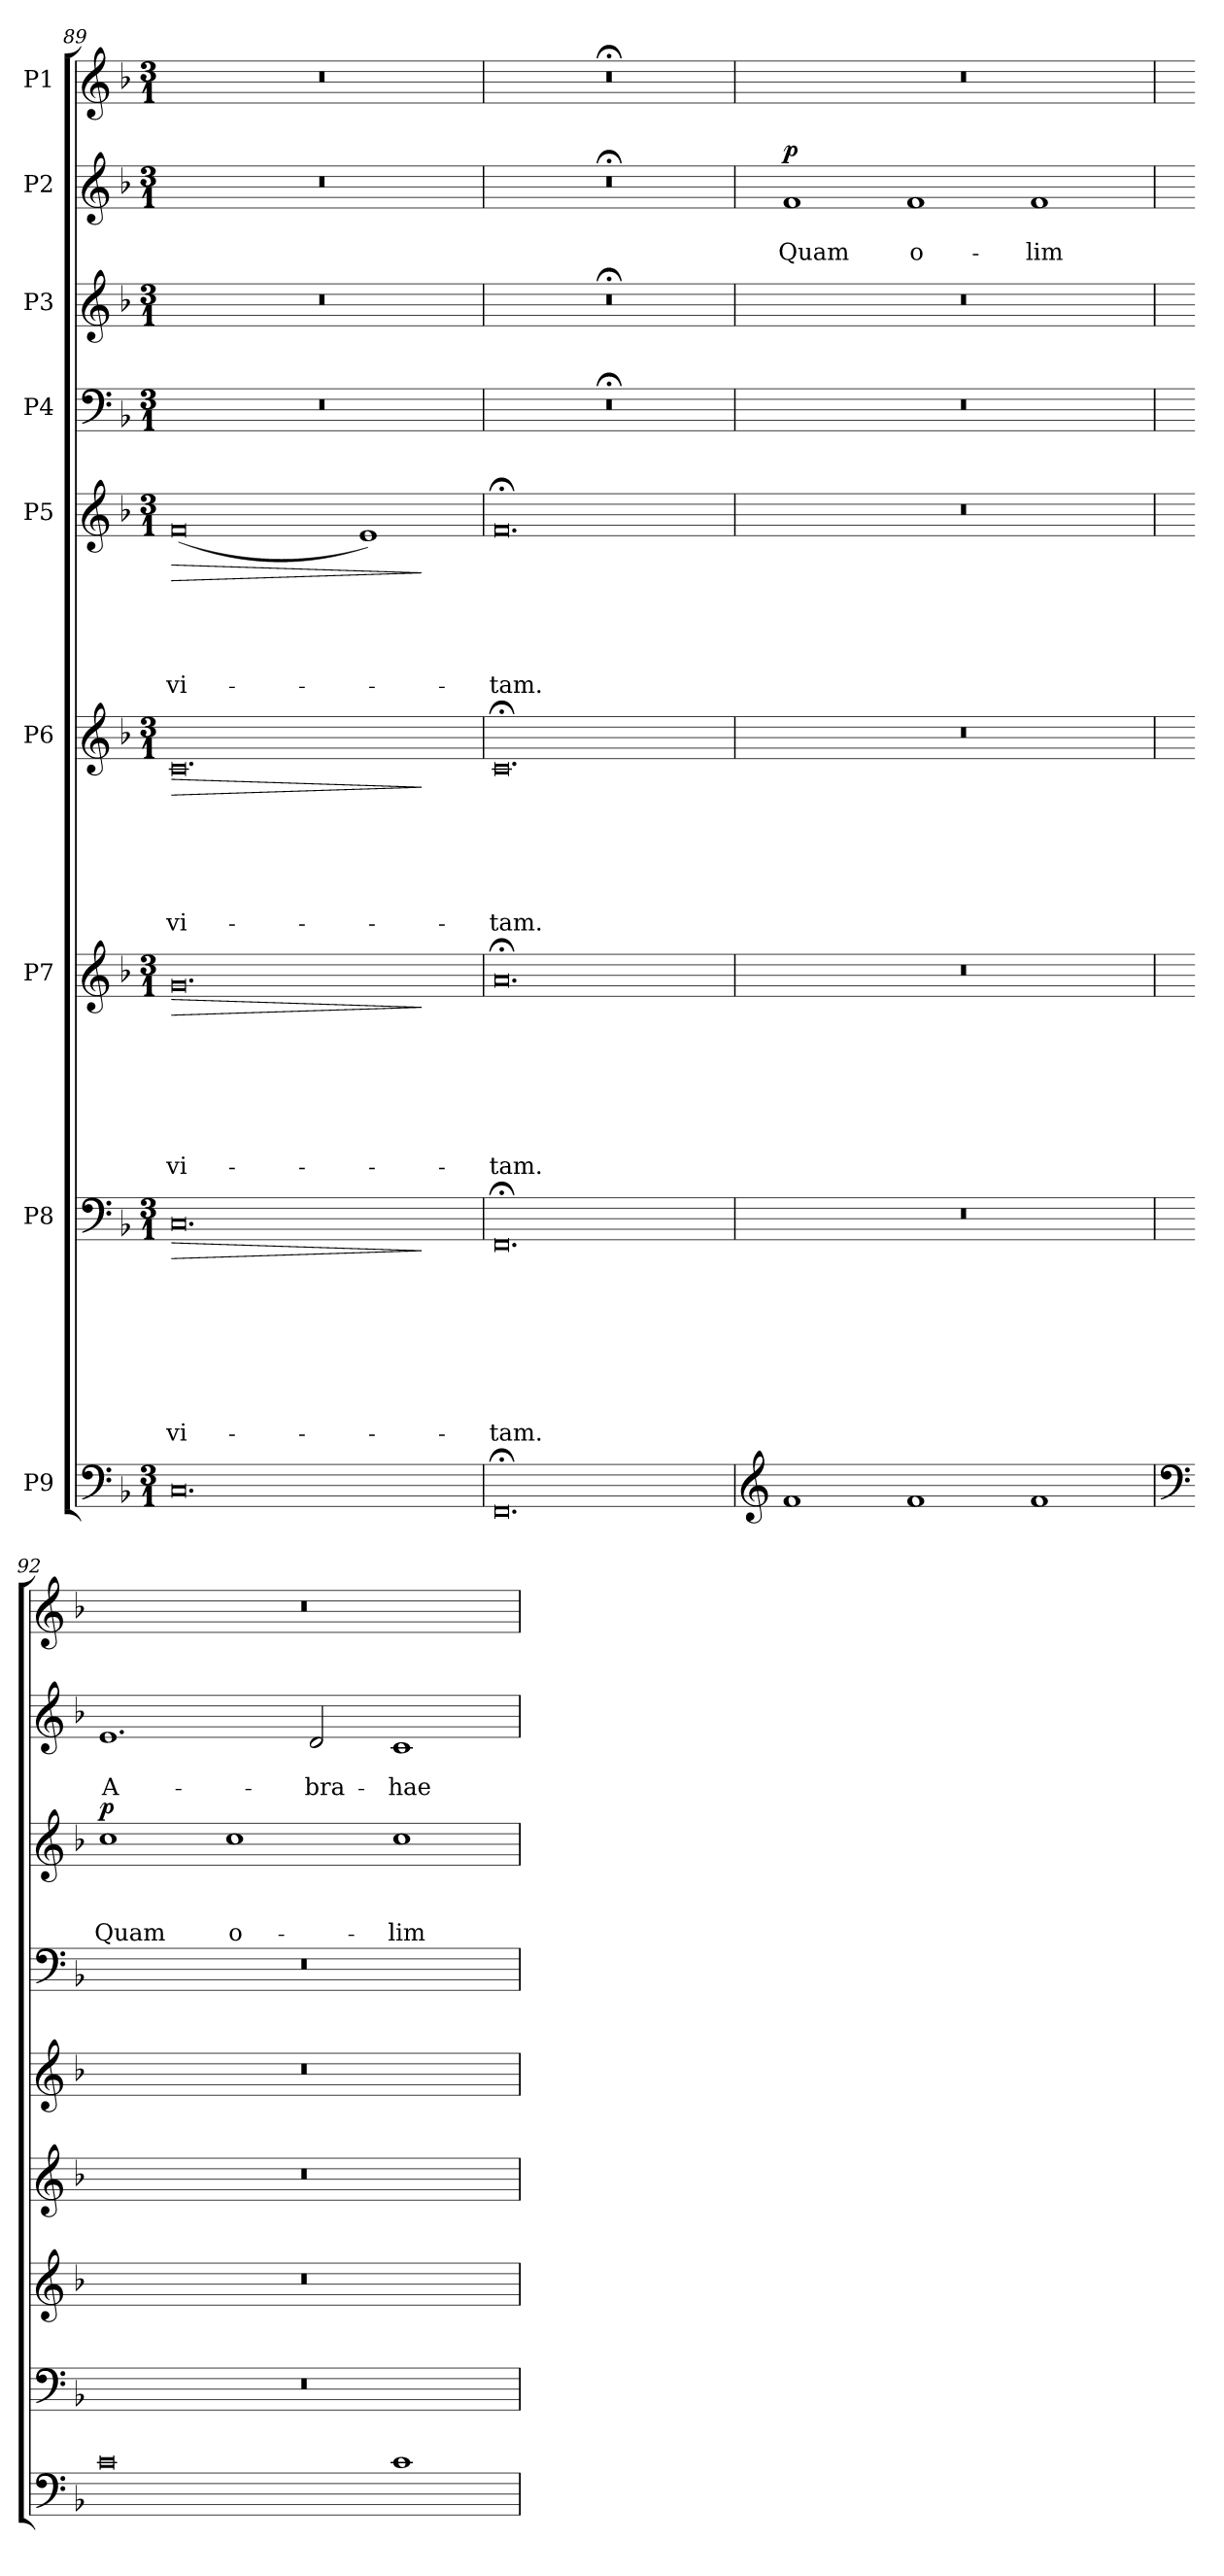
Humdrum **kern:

**kern	**kern	**text	**text	**text	**text	**text	**text	**text	**text	**dynam	**kern	**text	**text	**text	**text	**text	**text	**text	**dynam	**kern	**text	**text	**text	**text	**text	**text	**dynam	**kern	**text	**text	**text	**text	**text	**dynam	**kern	**kern	**text	**text	**text	**dynam	**kern	**text	**text	**dynam	**kern
*part9	*part8	*part8	*part8	*part8	*part8	*part8	*part8	*part8	*part8	*part8	*part7	*part7	*part7	*part7	*part7	*part7	*part7	*part7	*part7	*part6	*part6	*part6	*part6	*part6	*part6	*part6	*part6	*part5	*part5	*part5	*part5	*part5	*part5	*part5	*part4	*part3	*part3	*part3	*part3	*part3	*part2	*part2	*part2	*part2	*part1
*staff9	*staff8	*staff8	*staff8	*staff8	*staff8	*staff8	*staff8	*staff8	*staff8	*staff8	*staff7	*staff7	*staff7	*staff7	*staff7	*staff7	*staff7	*staff7	*staff7	*staff6	*staff6	*staff6	*staff6	*staff6	*staff6	*staff6	*staff6	*staff5	*staff5	*staff5	*staff5	*staff5	*staff5	*staff5	*staff4	*staff3	*staff3	*staff3	*staff3	*staff3	*staff2	*staff2	*staff2	*staff2	*staff1
*I"P9	*I"P8	*	*	*	*	*	*	*	*	*	*I"P7	*	*	*	*	*	*	*	*	*I"P6	*	*	*	*	*	*	*	*I"P5	*	*	*	*	*	*	*I"P4	*I"P3	*	*	*	*	*I"P2	*	*	*	*I"P1
*clefF4	*clefF4	*	*	*	*	*	*	*	*	*	*clefG2	*	*	*	*	*	*	*	*	*clefG2	*	*	*	*	*	*	*	*clefG2	*	*	*	*	*	*	*clefF4	*clefG2	*	*	*	*	*clefG2	*	*	*	*clefG2
*	*	*	*	*	*	*	*	*	*	*	*ITrd7c12	*	*	*	*	*	*	*	*	*	*	*	*	*	*	*	*	*	*	*	*	*	*	*	*	*ITrd7c12	*	*	*	*	*	*	*	*	*
*k[b-]	*k[b-]	*	*	*	*	*	*	*	*	*	*k[b-]	*	*	*	*	*	*	*	*	*k[b-]	*	*	*	*	*	*	*	*k[b-]	*	*	*	*	*	*	*k[b-]	*k[b-]	*	*	*	*	*k[b-]	*	*	*	*k[b-]
*F:	*F:	*	*	*	*	*	*	*	*	*	*F:	*	*	*	*	*	*	*	*	*F:	*	*	*	*	*	*	*	*F:	*	*	*	*	*	*	*F:	*F:	*	*	*	*	*F:	*	*	*	*F:
*M3/1	*M3/1	*	*	*	*	*	*	*	*	*	*M3/1	*	*	*	*	*	*	*	*	*M3/1	*	*	*	*	*	*	*	*M3/1	*	*	*	*	*	*	*M3/1	*M3/1	*	*	*	*	*M3/1	*	*	*	*M3/1
=89	=89	=89	=89	=89	=89	=89	=89	=89	=89	=89	=89	=89	=89	=89	=89	=89	=89	=89	=89	=89	=89	=89	=89	=89	=89	=89	=89	=89	=89	=89	=89	=89	=89	=89	=89	=89	=89	=89	=89	=89	=89	=89	=89	=89	=89
!	!	!	!	!	!	!	!	!	!LO:LY:b	!LO:HP:b	!	!	!	!	!	!	!	!LO:LY:b	!LO:HP:b	!	!	!	!	!	!	!LO:LY:b	!LO:HP:b	!	!	!	!	!	!LO:LY:b	!LO:HP:b	!LO:N:vis=1	!LO:N:vis=1	!	!	!	!	!LO:N:vis=1	!	!	!	!LO:N:vis=1
0.C	0.C	.	.	.	.	.	.	.	vi-	>	0.G	.	.	.	.	.	.	vi-	>	0.c	.	.	.	.	.	vi-	>	(<0f	.	.	.	.	vi-	>	0.r	0.r	.	.	.	.	0.r	.	.	.	0.r
.	.	.	.	.	.	.	.	.	.	.	.	.	.	.	.	.	.	.	.	.	.	.	.	.	.	.	.	1e)	.	.	.	.	.	.	.	.	.	.	.	.	.	.	.	.	.
.	.	.	.	.	.	.	.	.	.	]	.	.	.	.	.	.	.	.	]	.	.	.	.	.	.	.	]	.	.	.	.	.	.	]	.	.	.	.	.	.	.	.	.	.	.
=90	=90	=90	=90	=90	=90	=90	=90	=90	=90	=90	=90	=90	=90	=90	=90	=90	=90	=90	=90	=90	=90	=90	=90	=90	=90	=90	=90	=90	=90	=90	=90	=90	=90	=90	=90	=90	=90	=90	=90	=90	=90	=90	=90	=90	=90
!	!	!	!	!	!	!	!	!	!LO:LY:b	!	!	!	!	!	!	!	!	!LO:LY:b	!	!	!	!	!	!	!	!LO:LY:b	!	!	!	!	!	!	!LO:LY:b	!	!LO:N:vis=1	!LO:N:vis=1	!	!	!	!	!LO:N:vis=1	!	!	!	!LO:N:vis=1
0.FF;	0.FF;	.	.	.	.	.	.	.	-tam.	.	0.A;	.	.	.	.	.	.	-tam.	.	0.c;	.	.	.	.	.	-tam.	.	0.f;	.	.	.	.	-tam.	.	0.r;<	0.r;<	.	.	.	.	0.r;<	.	.	.	0.r;<
=91	=91	=91	=91	=91	=91	=91	=91	=91	=91	=91	=91	=91	=91	=91	=91	=91	=91	=91	=91	=91	=91	=91	=91	=91	=91	=91	=91	=91	=91	=91	=91	=91	=91	=91	=91	=91	=91	=91	=91	=91	=91	=91	=91	=91	=91
*clefG2	*	*	*	*	*	*	*	*	*	*	*	*	*	*	*	*	*	*	*	*	*	*	*	*	*	*	*	*	*	*	*	*	*	*	*	*	*	*	*	*	*	*	*	*	*
!	!LO:N:vis=1	!	!	!	!	!	!	!	!	!	!LO:N:vis=1	!	!	!	!	!	!	!	!	!LO:N:vis=1	!	!	!	!	!	!	!	!LO:N:vis=1	!	!	!	!	!	!	!LO:N:vis=1	!LO:N:vis=1	!	!	!	!	!	!	!LO:LY:b	!LO:DY:a	!LO:N:vis=1
1f	0.r	.	.	.	.	.	.	.	.	.	0.r	.	.	.	.	.	.	.	.	0.r	.	.	.	.	.	.	.	0.r	.	.	.	.	.	.	0.r	0.r	.	.	.	.	1f	.	Quam	p	0.r
!	!	!	!	!	!	!	!	!	!	!	!	!	!	!	!	!	!	!	!	!	!	!	!	!	!	!	!	!	!	!	!	!	!	!	!	!	!	!	!	!	!	!	!LO:LY:b	!	!
1f	.	.	.	.	.	.	.	.	.	.	.	.	.	.	.	.	.	.	.	.	.	.	.	.	.	.	.	.	.	.	.	.	.	.	.	.	.	.	.	.	1f	.	o-	.	.
!	!	!	!	!	!	!	!	!	!	!	!	!	!	!	!	!	!	!	!	!	!	!	!	!	!	!	!	!	!	!	!	!	!	!	!	!	!	!	!	!	!	!	!LO:LY:b	!	!
1f	.	.	.	.	.	.	.	.	.	.	.	.	.	.	.	.	.	.	.	.	.	.	.	.	.	.	.	.	.	.	.	.	.	.	.	.	.	.	.	.	1f	.	-lim	.	.
!!LO:PB:g=z
=92	=92	=92	=92	=92	=92	=92	=92	=92	=92	=92	=92	=92	=92	=92	=92	=92	=92	=92	=92	=92	=92	=92	=92	=92	=92	=92	=92	=92	=92	=92	=92	=92	=92	=92	=92	=92	=92	=92	=92	=92	=92	=92	=92	=92	=92
*clefF4	*	*	*	*	*	*	*	*	*	*	*	*	*	*	*	*	*	*	*	*	*	*	*	*	*	*	*	*	*	*	*	*	*	*	*	*	*	*	*	*	*	*	*	*	*
!	!LO:N:vis=1	!	!	!	!	!	!	!	!	!	!LO:N:vis=1	!	!	!	!	!	!	!	!	!LO:N:vis=1	!	!	!	!	!	!	!	!LO:N:vis=1	!	!	!	!	!	!	!LO:N:vis=1	!	!	!	!LO:LY:b	!LO:DY:a	!	!	!LO:LY:b	!	!LO:N:vis=1
0c	0.r	.	.	.	.	.	.	.	.	.	0.r	.	.	.	.	.	.	.	.	0.r	.	.	.	.	.	.	.	0.r	.	.	.	.	.	.	0.r	1c	.	.	Quam	p	1.e	.	A-	.	0.r
!	!	!	!	!	!	!	!	!	!	!	!	!	!	!	!	!	!	!	!	!	!	!	!	!	!	!	!	!	!	!	!	!	!	!	!	!	!	!	!LO:LY:b	!	!	!	!	!	!
.	.	.	.	.	.	.	.	.	.	.	.	.	.	.	.	.	.	.	.	.	.	.	.	.	.	.	.	.	.	.	.	.	.	.	.	1c	.	.	o-	.	.	.	.	.	.
!	!	!	!	!	!	!	!	!	!	!	!	!	!	!	!	!	!	!	!	!	!	!	!	!	!	!	!	!	!	!	!	!	!	!	!	!	!	!	!	!	!	!	!LO:LY:b	!	!
.	.	.	.	.	.	.	.	.	.	.	.	.	.	.	.	.	.	.	.	.	.	.	.	.	.	.	.	.	.	.	.	.	.	.	.	.	.	.	.	.	2d/	.	-bra-	.	.
!	!	!	!	!	!	!	!	!	!	!	!	!	!	!	!	!	!	!	!	!	!	!	!	!	!	!	!	!	!	!	!	!	!	!	!	!	!	!	!LO:LY:b	!	!	!	!LO:LY:b	!	!
1c	.	.	.	.	.	.	.	.	.	.	.	.	.	.	.	.	.	.	.	.	.	.	.	.	.	.	.	.	.	.	.	.	.	.	.	1c	.	.	-lim	.	1c	.	-hae	.	.
=	=	=	=	=	=	=	=	=	=	=	=	=	=	=	=	=	=	=	=	=	=	=	=	=	=	=	=	=	=	=	=	=	=	=	=	=	=	=	=	=	=	=	=	=	=
*-	*-	*-	*-	*-	*-	*-	*-	*-	*-	*-	*-	*-	*-	*-	*-	*-	*-	*-	*-	*-	*-	*-	*-	*-	*-	*-	*-	*-	*-	*-	*-	*-	*-	*-	*-	*-	*-	*-	*-	*-	*-	*-	*-	*-	*-
